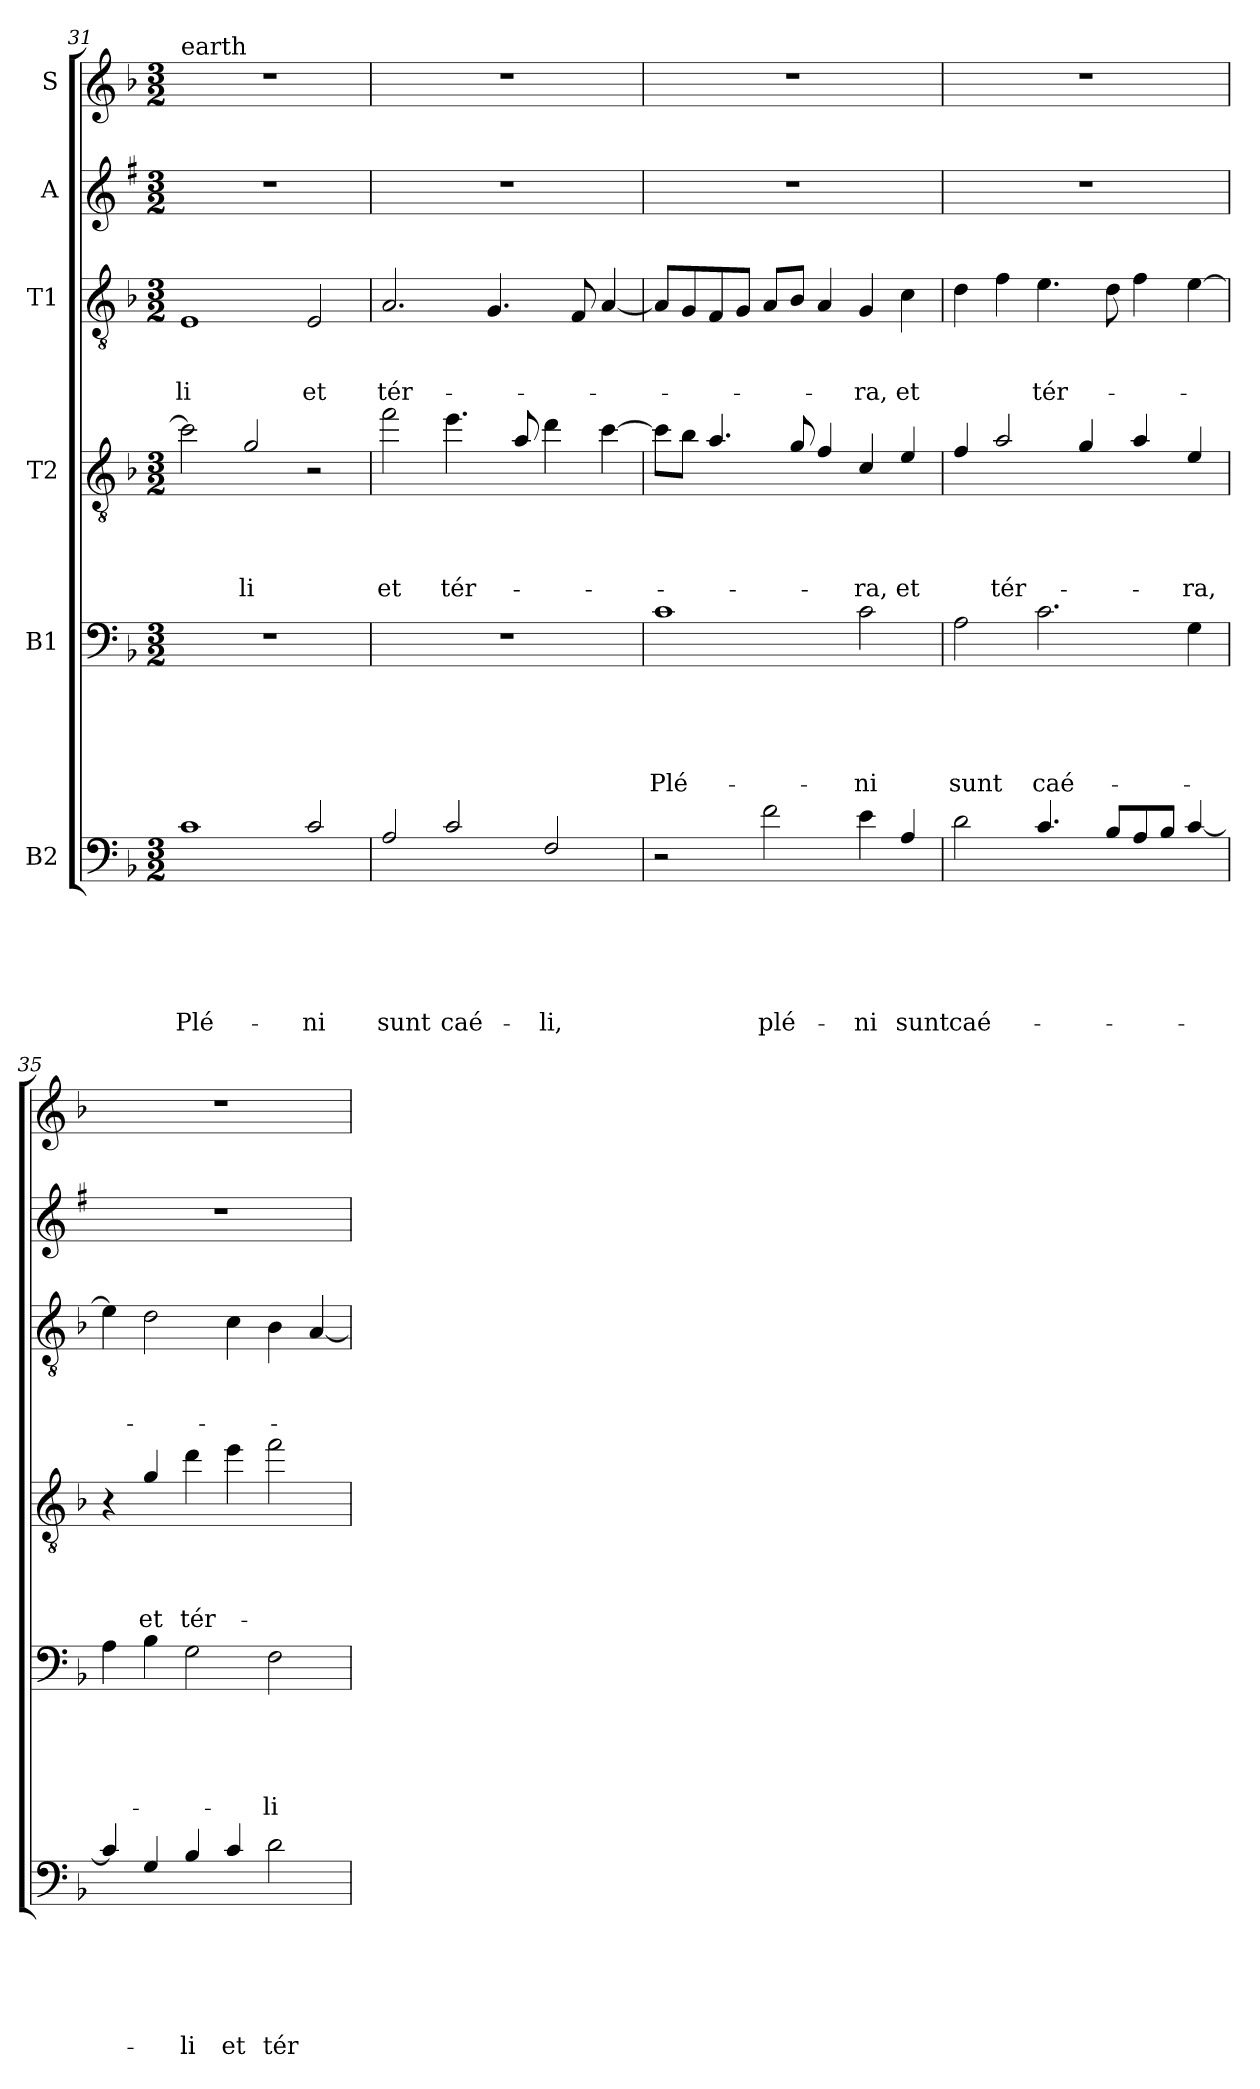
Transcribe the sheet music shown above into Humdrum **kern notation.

**kern	**text	**text	**text	**text	**text	**text	**kern	**text	**text	**text	**text	**text	**kern	**text	**text	**text	**text	**kern	**text	**text	**text	**kern	**kern
*part6	*part6	*part6	*part6	*part6	*part6	*part6	*part5	*part5	*part5	*part5	*part5	*part5	*part4	*part4	*part4	*part4	*part4	*part3	*part3	*part3	*part3	*part2	*part1
*staff6	*staff6	*staff6	*staff6	*staff6	*staff6	*staff6	*staff5	*staff5	*staff5	*staff5	*staff5	*staff5	*staff4	*staff4	*staff4	*staff4	*staff4	*staff3	*staff3	*staff3	*staff3	*staff2	*staff1
*I"B2	*	*	*	*	*	*	*I"B1	*	*	*	*	*	*I"T2	*	*	*	*	*I"T1	*	*	*	*I"A	*I"S
!!LO:PB:g=z
*clefF4	*	*	*	*	*	*	*clefF4	*	*	*	*	*	*clefGv2	*	*	*	*	*clefGv2	*	*	*	*clefG2	*clefG2
*ITrd7c12	*	*	*	*	*	*	*	*	*	*	*	*	*ITrd8c14	*	*	*	*	*	*	*	*	*ITrd1c2	*
*k[b-]	*	*	*	*	*	*	*k[b-]	*	*	*	*	*	*k[b-]	*	*	*	*	*k[b-]	*	*	*	*k[b-]	*k[b-]
*F:	*	*	*	*	*	*	*F:	*	*	*	*	*	*F:	*	*	*	*	*F:	*	*	*	*F:	*F:
*M3/2	*	*	*	*	*	*	*M3/2	*	*	*	*	*	*M3/2	*	*	*	*	*M3/2	*	*	*	*M3/2	*M3/2
=31	=31	=31	=31	=31	=31	=31	=31	=31	=31	=31	=31	=31	=31	=31	=31	=31	=31	=31	=31	=31	=31	=31	=31
!	!	!	!	!	!	!	!	!	!	!	!	!	!	!	!	!	!	!	!	!	!	!	!LO:TX:a:t=earth
!	!	!	!	!	!	!LO:LY:b	!	!	!	!	!	!	!	!	!	!	!	!	!	!	!LO:LY:b	!	!
1C	.	.	.	.	.	Plé-	1.r	.	.	.	.	.	2c\]	.	.	.	.	1E	.	.	-li	1.r	1.r
!	!	!	!	!	!	!	!	!	!	!	!	!	!	!	!	!	!LO:LY:b	!	!	!	!	!	!
.	.	.	.	.	.	.	.	.	.	.	.	.	2G/	.	.	.	-li	.	.	.	.	.	.
!	!	!	!	!	!	!LO:LY:b	!	!	!	!	!	!	!	!	!	!	!	!	!	!	!LO:LY:b	!	!
2C/	.	.	.	.	.	-ni	.	.	.	.	.	.	2r	.	.	.	.	2E/	.	.	et	.	.
=32	=32	=32	=32	=32	=32	=32	=32	=32	=32	=32	=32	=32	=32	=32	=32	=32	=32	=32	=32	=32	=32	=32	=32
!	!	!	!	!	!	!LO:LY:b	!	!	!	!	!	!	!	!	!	!	!LO:LY:b	!	!	!	!LO:LY:b	!	!
2AA/	.	.	.	.	.	sunt	1.r	.	.	.	.	.	2f\	.	.	.	et	2.A/	.	.	tér-	1.r	1.r
!	!	!	!	!	!	!LO:LY:b	!	!	!	!	!	!	!	!	!	!	!LO:LY:b	!	!	!	!	!	!
2C/	.	.	.	.	.	caé-	.	.	.	.	.	.	4.e\	.	.	.	tér-	.	.	.	.	.	.
.	.	.	.	.	.	.	.	.	.	.	.	.	.	.	.	.	.	4.G/	.	.	.	.	.
.	.	.	.	.	.	.	.	.	.	.	.	.	8A/	.	.	.	.	.	.	.	.	.	.
!	!	!	!	!	!	!LO:LY:b	!	!	!	!	!	!	!	!	!	!	!	!	!	!	!	!	!
2FF/	.	.	.	.	.	-li,	.	.	.	.	.	.	4d\	.	.	.	.	.	.	.	.	.	.
.	.	.	.	.	.	.	.	.	.	.	.	.	.	.	.	.	.	8F/	.	.	.	.	.
.	.	.	.	.	.	.	.	.	.	.	.	.	[4c\	.	.	.	.	[4A/	.	.	.	.	.
=33	=33	=33	=33	=33	=33	=33	=33	=33	=33	=33	=33	=33	=33	=33	=33	=33	=33	=33	=33	=33	=33	=33	=33
!	!	!	!	!	!	!	!	!	!	!	!	!LO:LY:b	!	!	!	!	!	!	!	!	!	!	!
2r	.	.	.	.	.	.	1c	.	.	.	.	Plé-	8c\L]	.	.	.	.	8A/L]	.	.	.	1.r	1.r
.	.	.	.	.	.	.	.	.	.	.	.	.	8B-\J	.	.	.	.	8G/	.	.	.	.	.
.	.	.	.	.	.	.	.	.	.	.	.	.	4.A/	.	.	.	.	8F/	.	.	.	.	.
.	.	.	.	.	.	.	.	.	.	.	.	.	.	.	.	.	.	8G/J	.	.	.	.	.
!	!	!	!	!	!	!LO:LY:b	!	!	!	!	!	!	!	!	!	!	!	!	!	!	!	!	!
2F\	.	.	.	.	.	plé-	.	.	.	.	.	.	.	.	.	.	.	8A/L	.	.	.	.	.
.	.	.	.	.	.	.	.	.	.	.	.	.	8G/	.	.	.	.	8B-/J	.	.	.	.	.
.	.	.	.	.	.	.	.	.	.	.	.	.	4F/	.	.	.	.	4A/	.	.	.	.	.
!	!	!	!	!	!	!LO:LY:b	!	!	!	!	!	!LO:LY:b	!	!	!	!	!LO:LY:b	!	!	!	!LO:LY:b	!	!
4E\	.	.	.	.	.	-ni	2c\	.	.	.	.	-ni	4C/	.	.	.	-ra,	4G/	.	.	-ra,	.	.
!	!	!	!	!	!	!LO:LY:b	!	!	!	!	!	!	!	!	!	!	!LO:LY:b	!	!	!	!LO:LY:b	!	!
4AA/	.	.	.	.	.	sunt	.	.	.	.	.	.	4E/	.	.	.	et	4c\	.	.	et	.	.
=34	=34	=34	=34	=34	=34	=34	=34	=34	=34	=34	=34	=34	=34	=34	=34	=34	=34	=34	=34	=34	=34	=34	=34
!	!	!	!	!	!	!LO:LY:b	!	!	!	!	!	!LO:LY:b	!	!	!	!	!	!	!	!	!	!	!
2D\	.	.	.	.	.	caé-	2A\	.	.	.	.	sunt	4F/	.	.	.	.	4d\	.	.	.	1.r	1.r
!	!	!	!	!	!	!	!	!	!	!	!	!	!	!	!	!	!LO:LY:b	!	!	!	!	!	!
.	.	.	.	.	.	.	.	.	.	.	.	.	2A/	.	.	.	tér-	4f\	.	.	.	.	.
!	!	!	!	!	!	!	!	!	!	!	!	!LO:LY:b	!	!	!	!	!	!	!	!	!LO:LY:b	!	!
4.C/	.	.	.	.	.	.	2.c\	.	.	.	.	caé-	.	.	.	.	.	4.e\	.	.	tér-	.	.
.	.	.	.	.	.	.	.	.	.	.	.	.	4G/	.	.	.	.	.	.	.	.	.	.
8BB-/L	.	.	.	.	.	.	.	.	.	.	.	.	.	.	.	.	.	8d\	.	.	.	.	.
8AA/	.	.	.	.	.	.	.	.	.	.	.	.	4A/	.	.	.	.	4f\	.	.	.	.	.
8BB-/J	.	.	.	.	.	.	.	.	.	.	.	.	.	.	.	.	.	.	.	.	.	.	.
!	!	!	!	!	!	!	!	!	!	!	!	!	!	!	!	!	!LO:LY:b	!	!	!	!	!	!
[4C/	.	.	.	.	.	.	4G\	.	.	.	.	.	4E/	.	.	.	-ra,	[4e\	.	.	.	.	.
!!LO:PB:g=z
=35	=35	=35	=35	=35	=35	=35	=35	=35	=35	=35	=35	=35	=35	=35	=35	=35	=35	=35	=35	=35	=35	=35	=35
4C/]	.	.	.	.	.	.	4A\	.	.	.	.	.	4r	.	.	.	.	4e\]	.	.	.	1.r	1.r
!	!	!	!	!	!	!	!	!	!	!	!	!	!	!	!	!	!LO:LY:b	!	!	!	!	!	!
4GG/	.	.	.	.	.	.	4B-\	.	.	.	.	.	4G/	.	.	.	et	2d\	.	.	.	.	.
!	!	!	!	!	!	!LO:LY:b	!	!	!	!	!	!	!	!	!	!	!LO:LY:b	!	!	!	!	!	!
4BB-/	.	.	.	.	.	-li	2G\	.	.	.	.	.	4d\	.	.	.	tér-	.	.	.	.	.	.
!	!	!	!	!	!	!LO:LY:b	!	!	!	!	!	!	!	!	!	!	!	!	!	!	!	!	!
4C/	.	.	.	.	.	et	.	.	.	.	.	.	4e\	.	.	.	.	4c\	.	.	.	.	.
!	!	!	!	!	!	!LO:LY:b	!	!	!	!	!	!LO:LY:b	!	!	!	!	!	!	!	!	!	!	!
2D\	.	.	.	.	.	tér-	2F\	.	.	.	.	-li	2f\	.	.	.	.	4B-\	.	.	.	.	.
.	.	.	.	.	.	.	.	.	.	.	.	.	.	.	.	.	.	[4A/	.	.	.	.	.
=	=	=	=	=	=	=	=	=	=	=	=	=	=	=	=	=	=	=	=	=	=	=	=
*-	*-	*-	*-	*-	*-	*-	*-	*-	*-	*-	*-	*-	*-	*-	*-	*-	*-	*-	*-	*-	*-	*-	*-
